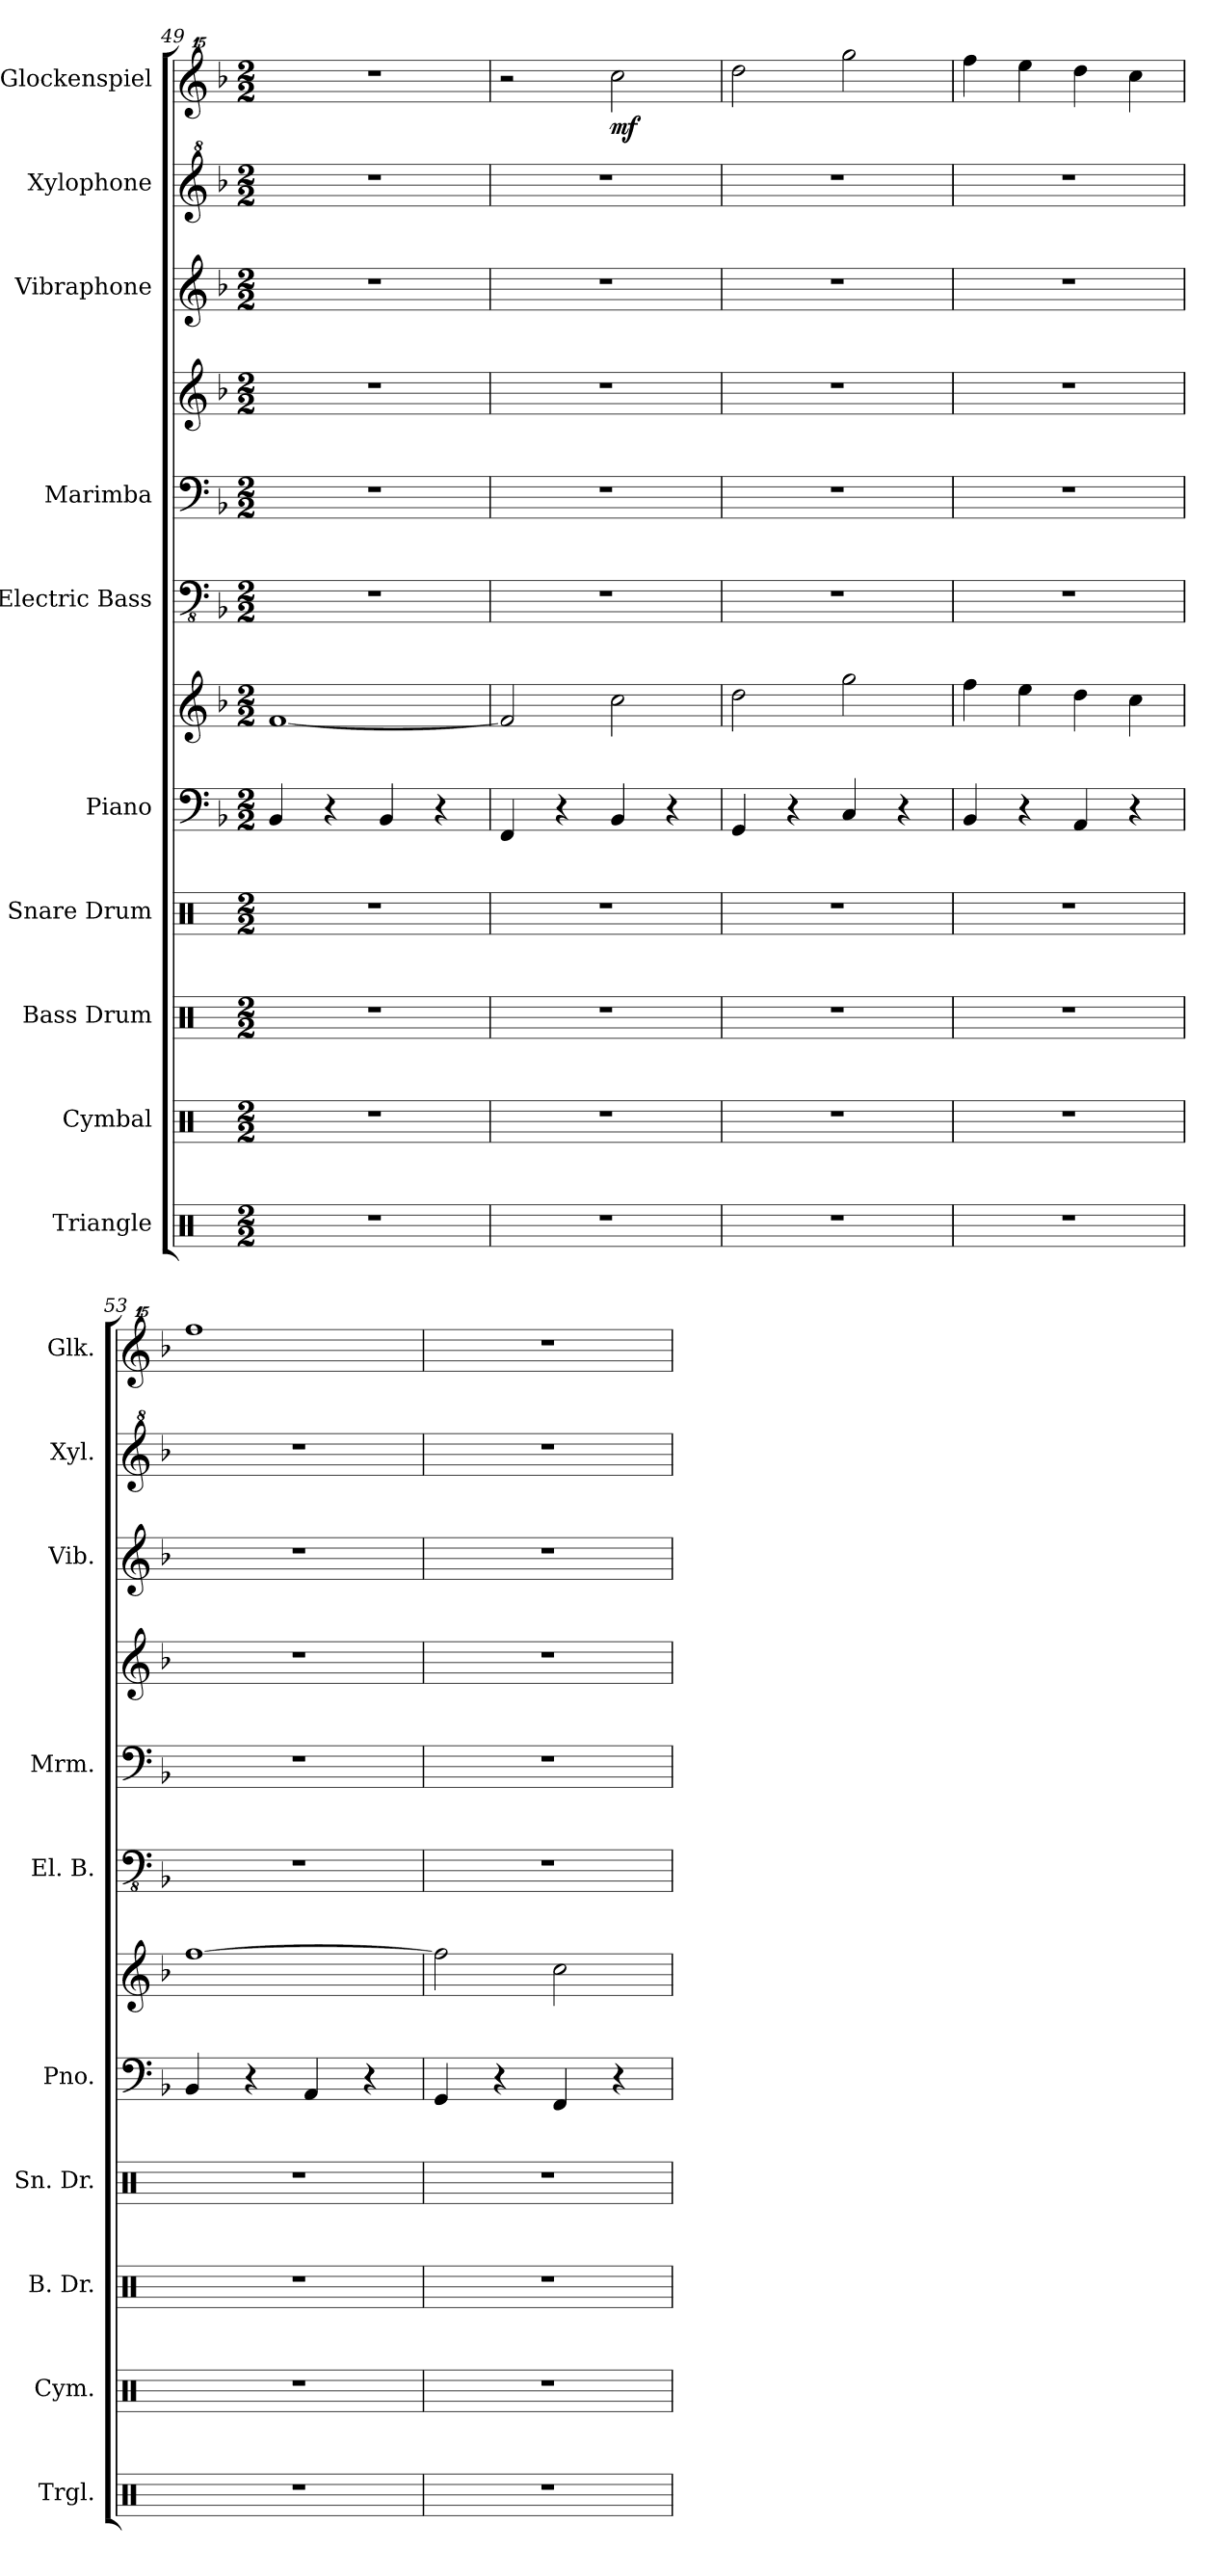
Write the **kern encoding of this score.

**kern	**kern	**kern	**kern	**kern	**kern	**kern	**kern	**kern	**kern	**kern	**kern	**dynam
*part10	*part9	*part8	*part7	*part6	*part6	*part5	*part4	*part4	*part3	*part2	*part1	*part1
*staff12	*staff11	*staff10	*staff9	*staff8	*staff7	*staff6	*staff5	*staff4	*staff3	*staff2	*staff1	*staff1
*I"Triangle	*I"Cymbal	*I"Bass Drum	*I"Snare Drum	*I"Piano	*	*I"Electric Bass	*I"Marimba	*	*I"Vibraphone	*I"Xylophone	*I"Glockenspiel	*
*I'Trgl.	*I'Cym.	*I'B. Dr.	*I'Sn. Dr.	*I'Pno.	*	*I'El. B.	*I'Mrm.	*	*I'Vib.	*I'Xyl.	*I'Glk.	*
*clefX	*clefX	*clefX	*clefX	*clefF4	*clefG2	*clefFv4	*clefF4	*clefG2	*clefG2	*clefG^2	*clefG^^2	*
*k[]	*k[]	*k[]	*k[]	*k[b-]	*k[b-]	*k[b-]	*k[b-]	*k[b-]	*k[b-]	*k[b-]	*k[b-]	*
*C:	*C:	*C:	*C:	*F:	*F:	*F:	*F:	*F:	*F:	*F:	*F:	*
*M2/2	*M2/2	*M2/2	*M2/2	*M2/2	*M2/2	*M2/2	*M2/2	*M2/2	*M2/2	*M2/2	*M2/2	*
=49	=49	=49	=49	=49	=49	=49	=49	=49	=49	=49	=49	=49
1r	1r	1r	1r	4BB-/	[1f	1r	1r	1r	1r	1r	1r	.
.	.	.	.	4r	.	.	.	.	.	.	.	.
.	.	.	.	4BB-/	.	.	.	.	.	.	.	.
.	.	.	.	4r	.	.	.	.	.	.	.	.
=50	=50	=50	=50	=50	=50	=50	=50	=50	=50	=50	=50	=50
1r	1r	1r	1r	4FF/	2f/]	1r	1r	1r	1r	1r	2r	.
.	.	.	.	4r	.	.	.	.	.	.	.	.
!	!	!	!	!	!	!	!	!	!	!	!	!LO:DY:b
.	.	.	.	4BB-/	2cc\	.	.	.	.	.	2cccc\	mf
.	.	.	.	4r	.	.	.	.	.	.	.	.
=51	=51	=51	=51	=51	=51	=51	=51	=51	=51	=51	=51	=51
1r	1r	1r	1r	4GG/	2dd\	1r	1r	1r	1r	1r	2dddd\	.
.	.	.	.	4r	.	.	.	.	.	.	.	.
.	.	.	.	4C/	2gg\	.	.	.	.	.	2gggg\	.
.	.	.	.	4r	.	.	.	.	.	.	.	.
=52	=52	=52	=52	=52	=52	=52	=52	=52	=52	=52	=52	=52
1r	1r	1r	1r	4BB-/	4ff\	1r	1r	1r	1r	1r	4ffff\	.
.	.	.	.	4r	4ee\	.	.	.	.	.	4eeee\	.
.	.	.	.	4AA/	4dd\	.	.	.	.	.	4dddd\	.
.	.	.	.	4r	4cc\	.	.	.	.	.	4cccc\	.
=53	=53	=53	=53	=53	=53	=53	=53	=53	=53	=53	=53	=53
1r	1r	1r	1r	4BB-/	[1ff	1r	1r	1r	1r	1r	1ffff	.
.	.	.	.	4r	.	.	.	.	.	.	.	.
.	.	.	.	4AA/	.	.	.	.	.	.	.	.
.	.	.	.	4r	.	.	.	.	.	.	.	.
=54	=54	=54	=54	=54	=54	=54	=54	=54	=54	=54	=54	=54
1r	1r	1r	1r	4GG/	2ff\]	1r	1r	1r	1r	1r	1r	.
.	.	.	.	4r	.	.	.	.	.	.	.	.
.	.	.	.	4FF/	2cc\	.	.	.	.	.	.	.
.	.	.	.	4r	.	.	.	.	.	.	.	.
=	=	=	=	=	=	=	=	=	=	=	=	=
*-	*-	*-	*-	*-	*-	*-	*-	*-	*-	*-	*-	*-
